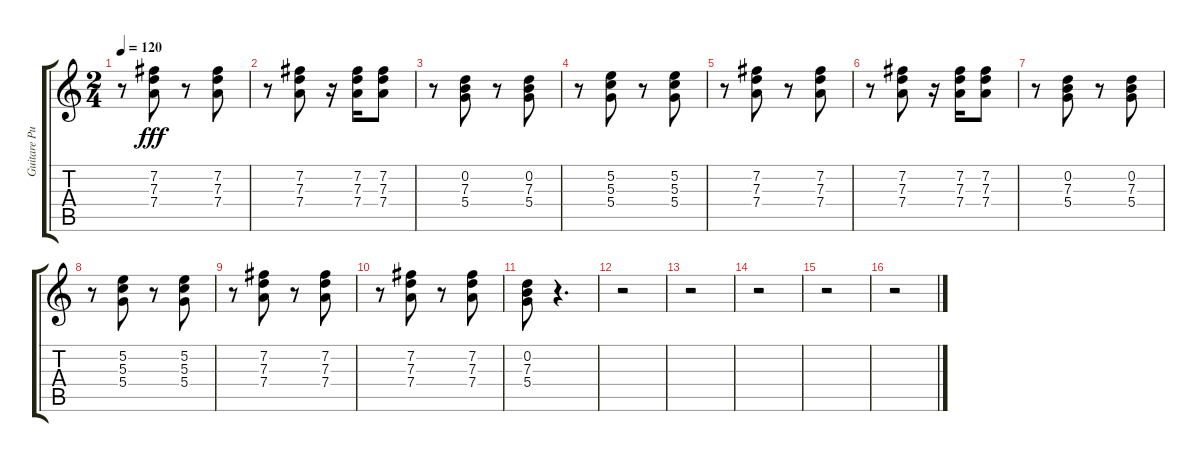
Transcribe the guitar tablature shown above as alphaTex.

\track ("Guitare Pulpul" "Guitare Pu") {instrument electricguitarclean}
\staff {score tabs}
\tuning (E4 B3 G3 D3 A2 E2) {hide}
\ts (2 4)
\tempo 120
\clef g2
\ks c
r.8{dy fff} (7.2 7.3 7.4).8 r.8 (7.2 7.3 7.4).8 |
r.8 (7.2 7.3 7.4).8 r.16 (7.2 7.3 7.4).16 (7.2 7.3 7.4).8 |
r.8 (0.2 7.3 5.4).8 r.8 (0.2 7.3 5.4).8 |
r.8 (5.2 5.3 5.4).8 r.8 (5.2 5.3 5.4).8 |
r.8 (7.2 7.3 7.4).8 r.8 (7.2 7.3 7.4).8 |
r.8 (7.2 7.3 7.4).8 r.16 (7.2 7.3 7.4).16 (7.2 7.3 7.4).8 |
r.8 (0.2 7.3 5.4).8 r.8 (0.2 7.3 5.4).8 |
r.8 (5.2 5.3 5.4).8 r.8 (5.2 5.3 5.4).8 |
r.8 (7.2 7.3 7.4).8 r.8 (7.2 7.3 7.4).8 |
r.8 (7.2 7.3 7.4).8 r.8 (7.2 7.3 7.4).8 |
(0.2 7.3 5.4).8 r.4{d} |
r.2 |
r.2 |
r.2 |
r.2 |
r.2
